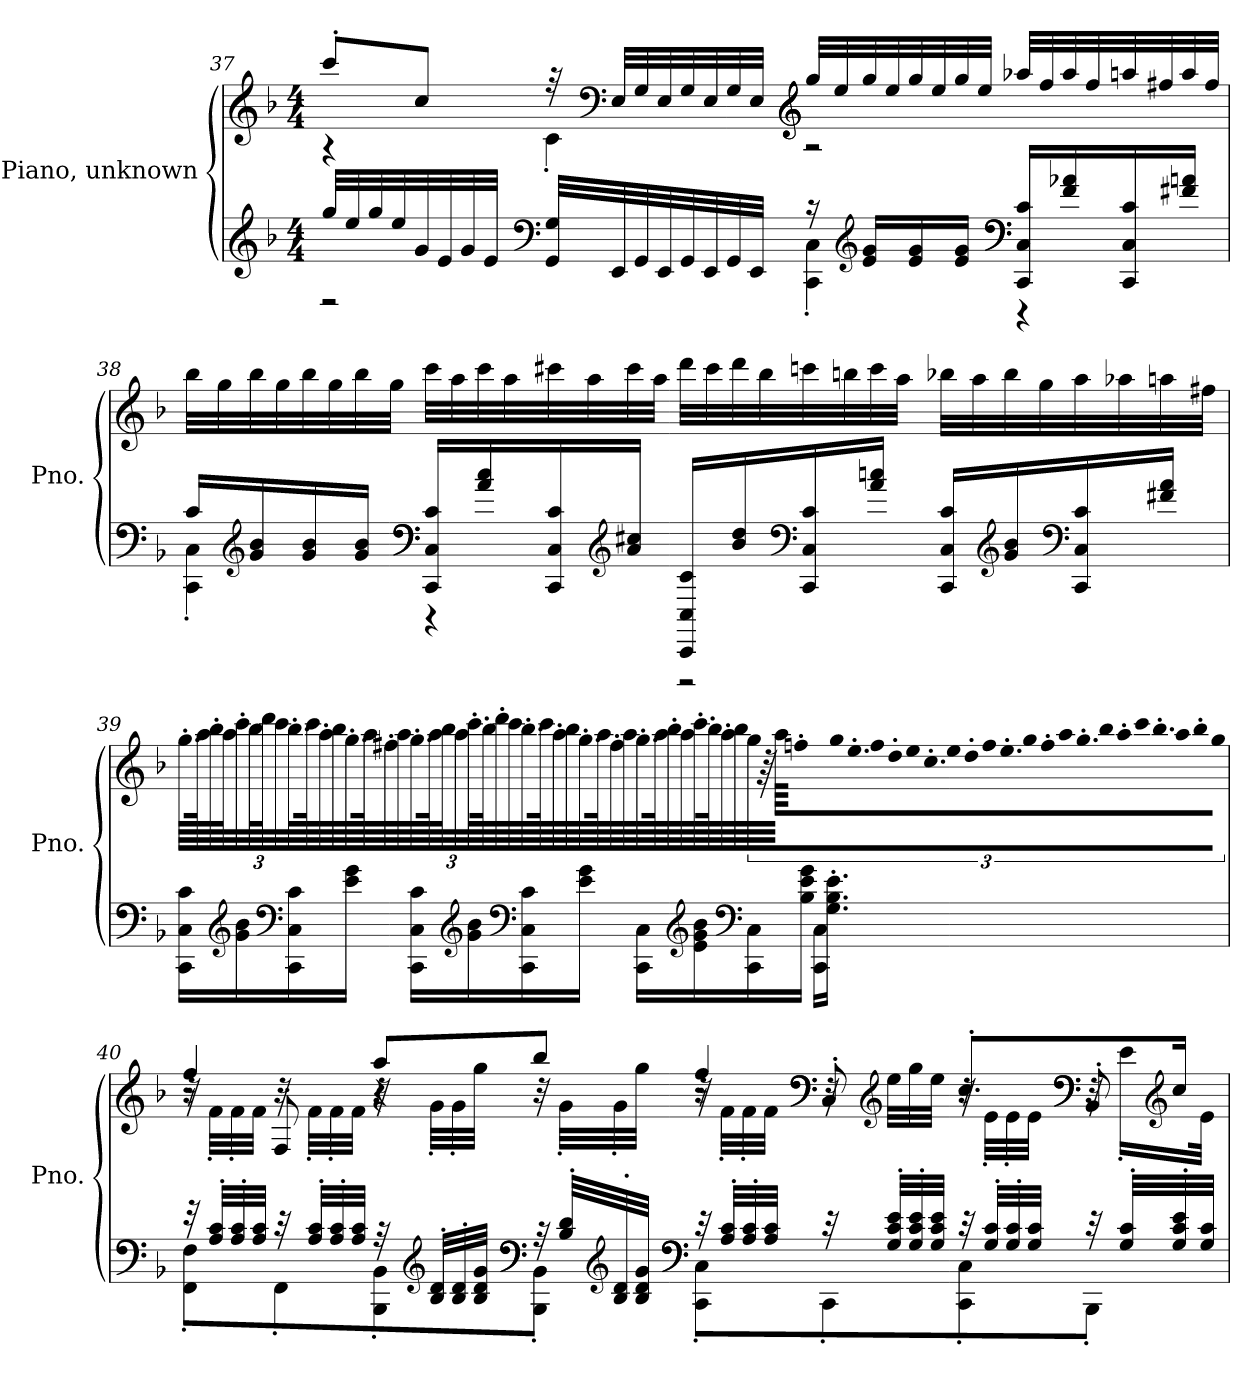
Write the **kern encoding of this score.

**kern	**kern
*part1	*part1
*staff2	*staff1
*I"Piano, unknown	*
*I'Pno.	*
!!LO:LB:g=z
*clefG2	*clefG2
*k[b-]	*k[b-]
*M4/4	*M4/4
=37	=37
*^	*^
32gg/LLL	2r	8ccc'/L	4r
32ee/	.	.	.
32gg/	.	.	.
32ee/	.	.	.
32g/	.	8cc/J	.
32e/	.	.	.
32g/	.	.	.
32e/JJJ	.	.	.
*clefF4	*	*	*
32GG/ 32G/LLL	.	32r	4c'\
*	*	*clefF4	*
32EE/	.	32E/LLL	.
32GG/	.	32G/	.
32EE/	.	32E/	.
32GG/	.	32G/	.
32EE/	.	32E/	.
32GG/	.	32G/	.
32EE/JJJ	.	32E/JJJ	.
*	*	*clefG2	*
16r	4CC\' 4C\'	32gg/LLL	2r
.	.	32ee/	.
*clefG2	*	*	*
16e/ 16g/LL	.	32gg/	.
.	.	32ee/	.
16e/ 16g/	.	32gg/	.
.	.	32ee/	.
16e/ 16g/JJ	.	32gg/	.
.	.	32ee/JJJ	.
*clefF4	*	*	*
16CC/ 16C/ 16c/LL	4r	32aa-X/LLL	.
.	.	32ff/	.
16f/ 16a-X/	.	32aa-/	.
.	.	32ff/	.
16CC/ 16C/ 16c/	.	32aan/	.
.	.	32ff#X/	.
16f#X/ 16an/JJ	.	32aa/	.
.	.	32ff#/JJJ	.
*	*	*v	*v
!!LO:PB:g=z
=38	=38	=38
16c/LL	4CC\' 4C\'	32bb-\LLL
.	.	32gg\
*clefG2	*	*
16g/ 16b-/	.	32bb-\
.	.	32gg\
16g/ 16b-/	.	32bb-\
.	.	32gg\
16g/ 16b-/JJ	.	32bb-\
.	.	32gg\JJJ
*clefF4	*	*
16CC/ 16C/ 16c/LL	4r	32ccc\LLL
.	.	32aa\
16a/ 16cc/	.	32ccc\
.	.	32aa\
16CC/ 16C/ 16c/	.	32ccc#X\
.	.	32aa\
*clefG2	*	*
16a/ 16cc#X/JJ	.	32ccc#\
.	.	32aa\JJJ
16CC/ 16C/ 16c/LL	2r	32ddd\LLL
.	.	32ccc#\
16b-/ 16dd/	.	32ddd\
.	.	32bb-\
*clefF4	*	*
16CC/ 16C/ 16c/	.	32cccn\
.	.	32bbn\
16a/ 16ccn/JJ	.	32ccc\
.	.	32aa\JJJ
16CC/ 16C/ 16c/LL	.	32bb-X\LLL
.	.	32aa\
*clefG2	*	*
16g/ 16b-/	.	32bb-\
.	.	32gg\
*clefF4	*	*
16CC/ 16C/ 16c/	.	32aa\
.	.	32aa-X\
16f#X/ 16a/JJ	.	32aan\
.	.	32ff#X\JJJ
*v	*v	*
!!LO:LB:g=z
=39	=39
16CC\ 16C\ 16c\LL	64.gg'\LLLL
.	128aa\K
.	64bb-'\
.	64aa\J
*clefG2	*
*	*Xbrackettup
16g\ 16b-\	48ccc'\
.	96bb-\L
.	96ddd\J
.	48ccc\
*clefF4	*
16CC\ 16C\ 16c\	64.bb-'\L
.	128ccc\K
.	64aa'\
.	64bb-\
16e\ 16g\JJ	64.gg'\
.	128aa\K
.	64ff#X'\
.	64aa\
16CC\ 16C\ 16c\LL	64.gg'\
.	128aa\K
.	96bb-\J
.	48aa\
*clefG2	*
16g\ 16b-\	64.ccc'\L
.	128bb-\K
.	64ddd'\
.	64ccc\
*clefF4	*
16CC\ 16C\ 16c\	64.bb-'\
.	128ccc\K
.	64aa'\
.	64bb-\
16e\ 16g\JJ	64.gg'\
.	128aa\K
.	64ff#'\
.	64aa\
16CC\ 16C\LL	64.gg'\
.	128aa\K
.	64bb-'\
.	64aa\
*clefG2	*
16e\ 16g\ 16b-\	64.ccc'\
.	128bb-\K
.	64aa'\
.	64bb-\
*clefF4	*
*	*brackettup
16CC\ 16C\	96gg\JJJJ
.	96r
.	96aa\LLLL
.	64ffn'\
.	64gg\
16B-\ 16e\ 16g\JJ	64.ee'\
.	128ff\K
.	64dd'\
.	64ee\
16CC\ 16C\KL	64.cc'\
.	128ee\K
.	64dd'\
.	64ff\
8.G\' 8.B-\' 8.e\'J	64.ee'\
.	128gg\K
.	64ff'\
.	64aa\
.	64.gg'\
.	128bb-\K
.	64aa'\
.	64ccc\
.	64.bb-'\
.	128aa\K
.	64bb-'\
.	64gg\JJJJ
!!LO:LB:g=z
=40	=40
*^	*^
*	*	*	*^
32r	8FF\' 8F\'L	4ff/	32r	8r
32A/' 32c/'LLL	.	.	32f'\LLL	.
32A/' 32c/'	.	.	32f'\	.
32A/ 32c/JJJ	.	.	32f\JJJ	.
32r	8FF'\	.	32r	8F'/
32A/' 32c/'LLL	.	.	32f'\LLL	.
32A/' 32c/'	.	.	32f'\	.
32A/ 32c/JJJ	.	.	32f\JJJ	.
32r	8BBB-\' 8BB-\'	8aa/L	32r	4r
*clefG2	*	*	*	*
32B-/' 32d/'LLL	.	.	32g'\LLL	.
32B-/' 32d/'	.	.	32g'\	.
32B-/ 32d/ 32g/JJJ	.	.	32gg\JJJ	.
*clefF4	*	*	*	*
32r	8BBB-\' 8BB-\'J	8bb-/J	32r	.
32B-/' 32d/'LLL	.	.	32g'\LLL	.
*clefG2	*	*	*	*
32B-/' 32d/'	.	.	32g'\	.
32B-/ 32d/ 32g/JJJ	.	.	32gg\JJJ	.
*clefF4	*	*	*	*
32r	8CC\' 8C\'L	4ff/	32r	8r
32A/' 32c/'LLL	.	.	32f'\LLL	.
32A/' 32c/'	.	.	32f'\	.
32A/ 32c/JJJ	.	.	32f\JJJ	.
*	*	*clefF4	*	*
32r	8CC'\	.	32r	8C'/
*	*	*clefG2	*	*
32G/' 32c/' 32e/'LLL	.	.	32ee\LLL	.
32G/' 32c/' 32e/'	.	.	32gg\	.
32G/ 32c/ 32e/JJJ	.	.	32ee\JJJ	.
32r	8CC\' 8C\'	8.cc'/L	32r	8r
32G/' 32c/'LLL	.	.	32e'\LLL	.
32G/' 32c/'	.	.	32e'\	.
32G/ 32c/JJJ	.	.	32e\JJJ	.
*	*	*clefF4	*	*
32r	8BBB-'\J	.	32r	8BB-'/
32G/' 32c/'LLL	.	.	16e'\LL	.
*	*	*clefG2	*	*
32G/' 32c/' 32e/'	.	16cc/Jk	.	.
32G/ 32c/JJJ	.	.	32e\JJk	.
*v	*v	*	*	*
*	*v	*v	*v
=	=
*-	*-
